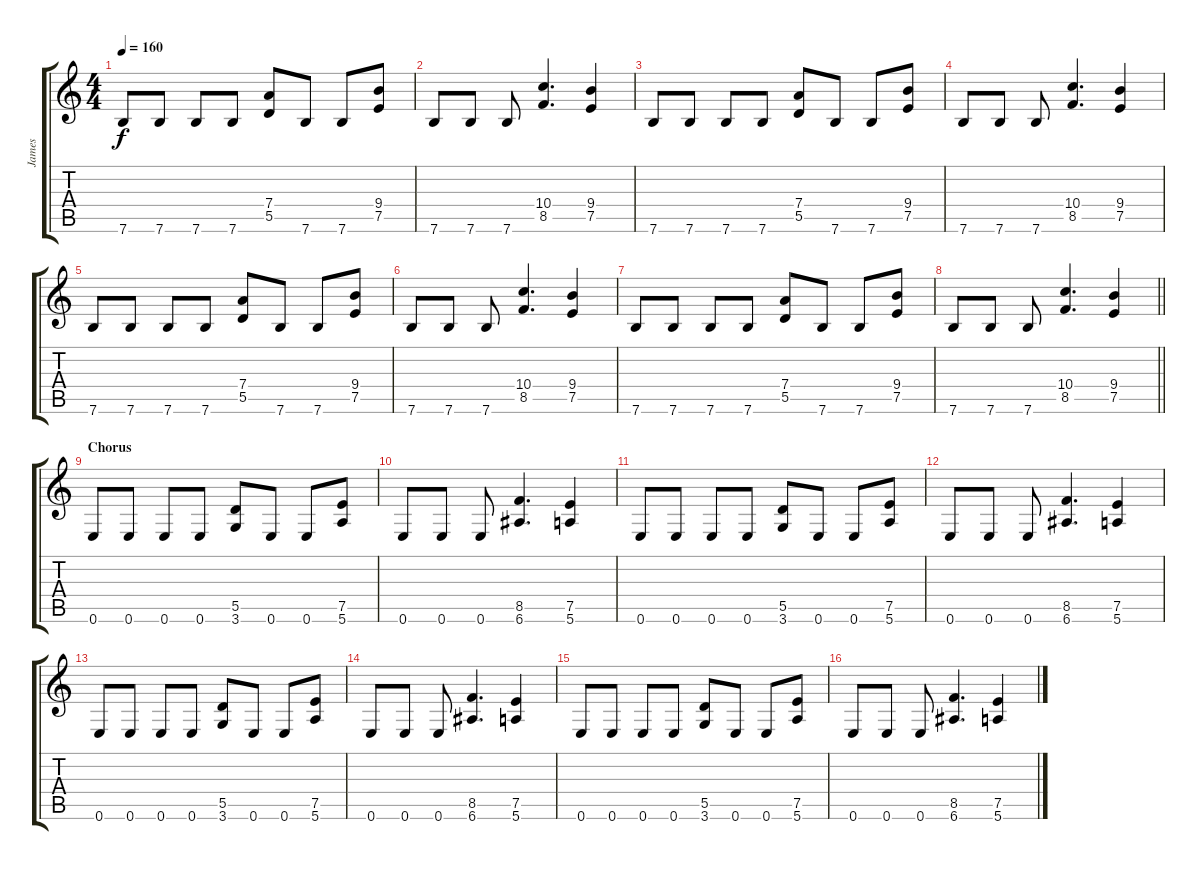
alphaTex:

\track ("James" "James") {instrument distortionguitar}
\staff {score tabs}
\tuning (E4 B3 G3 D3 A2 E2) {hide}
\ts (4 4)
\tempo 160
\clef g2
\ks c
7.6.8{dy f} 7.6.8 7.6.8 7.6.8 (7.4 5.5).8 7.6.8 7.6.8 (9.4 7.5).8 |
7.6.8 7.6.8 7.6.8 (10.4 8.5).4{d} (9.4 7.5).4 |
7.6.8 7.6.8 7.6.8 7.6.8 (7.4 5.5).8 7.6.8 7.6.8 (9.4 7.5).8 |
7.6.8 7.6.8 7.6.8 (10.4 8.5).4{d} (9.4 7.5).4 |
7.6.8 7.6.8 7.6.8 7.6.8 (7.4 5.5).8 7.6.8 7.6.8 (9.4 7.5).8 |
7.6.8 7.6.8 7.6.8 (10.4 8.5).4{d} (9.4 7.5).4 |
7.6.8 7.6.8 7.6.8 7.6.8 (7.4 5.5).8 7.6.8 7.6.8 (9.4 7.5).8 |
\barLineRight lightlight
7.6.8 7.6.8 7.6.8 (10.4 8.5).4{d} (9.4 7.5).4 |
\section ("" "Chorus")
0.6.8 0.6.8 0.6.8 0.6.8 (5.5 3.6).8 0.6.8 0.6.8 (7.5 5.6).8 |
0.6.8 0.6.8 0.6.8 (8.5 6.6).4{d} (7.5 5.6).4 |
0.6.8 0.6.8 0.6.8 0.6.8 (5.5 3.6).8 0.6.8 0.6.8 (7.5 5.6).8 |
0.6.8 0.6.8 0.6.8 (8.5 6.6).4{d} (7.5 5.6).4 |
0.6.8 0.6.8 0.6.8 0.6.8 (5.5 3.6).8 0.6.8 0.6.8 (7.5 5.6).8 |
0.6.8 0.6.8 0.6.8 (8.5 6.6).4{d} (7.5 5.6).4 |
0.6.8 0.6.8 0.6.8 0.6.8 (5.5 3.6).8 0.6.8 0.6.8 (7.5 5.6).8 |
0.6.8 0.6.8 0.6.8 (8.5 6.6).4{d} (7.5 5.6).4
